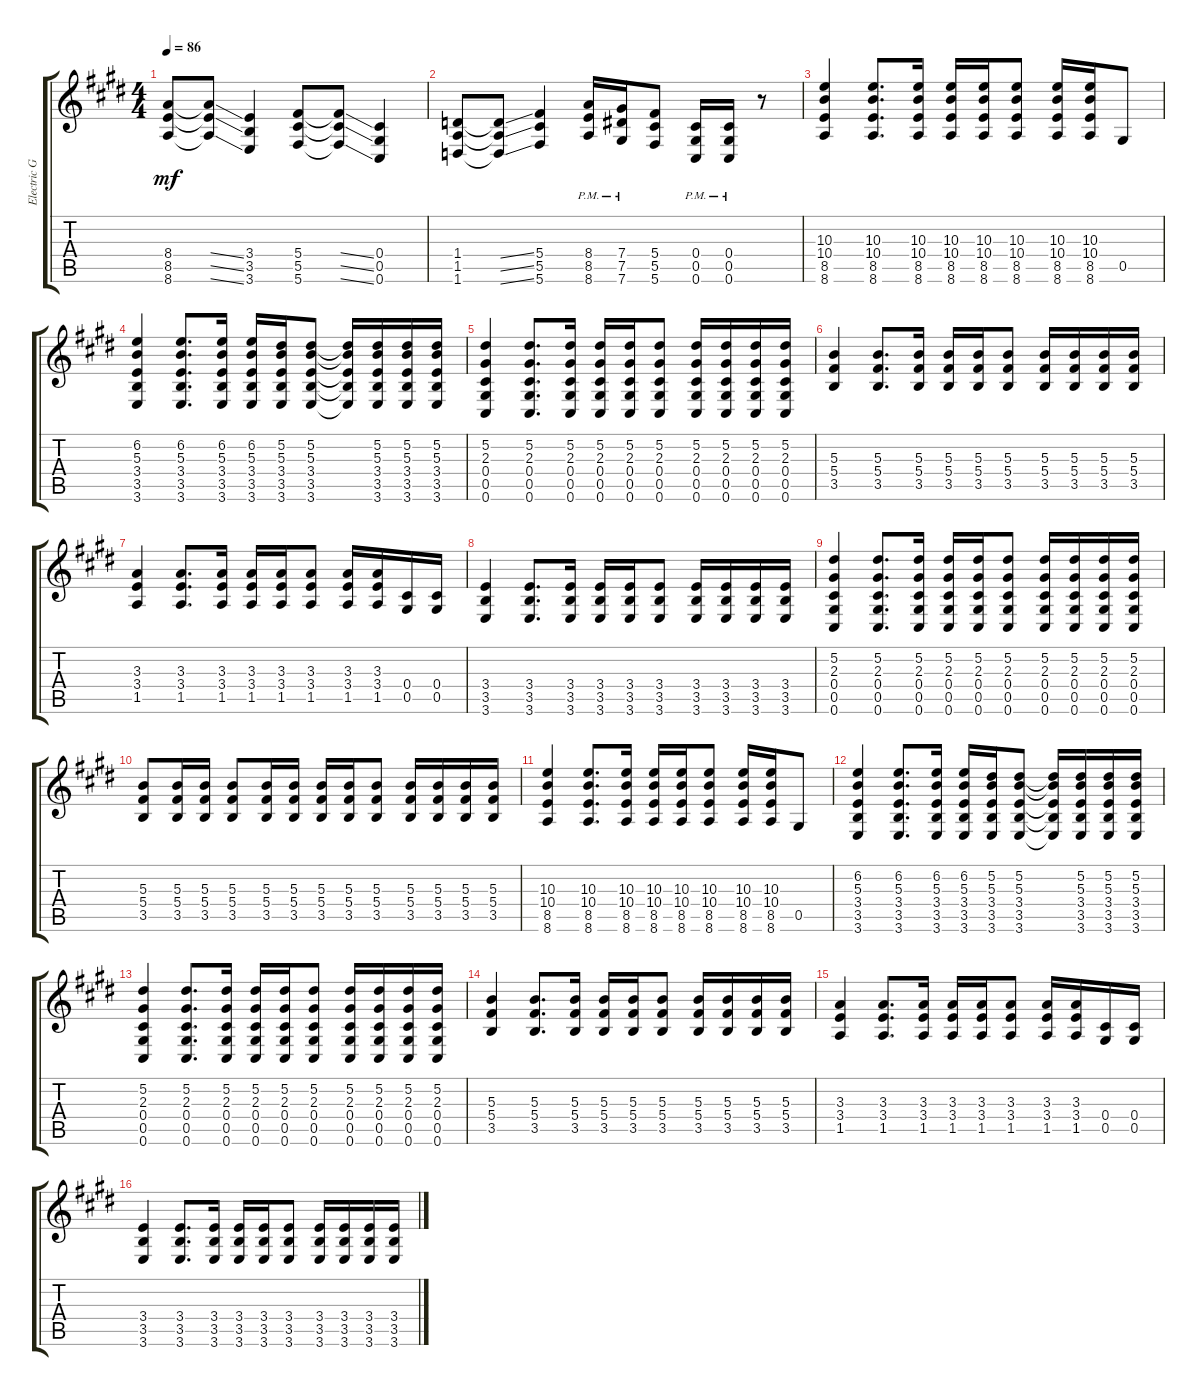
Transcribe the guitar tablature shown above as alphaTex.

\track ("Electric Guitar" "Electric G") {instrument distortionguitar}
\staff {score tabs}
\tuning (Eb4 Bb3 Gb3 Db3 Ab2 Db2) {hide}
\ts (4 4)
\tempo 86
\clef g2
\ks e
(8.4 8.5 8.6).8{dy mf} (8.4{ss t} 8.5{ss t} 8.6{ss t}).8 (3.4 3.5 3.6).4 (5.4 5.5 5.6).8 (5.4{ss t} 5.5{ss t} 5.6{ss t}).8 (0.4 0.5 0.6).4 |
(1.4 1.5 1.6).8 (1.4{ss t} 1.5{ss t} 1.6{ss t}).8 (5.4 5.5 5.6).4 (8.4{pm} 8.5{pm} 8.6{pm}).16 (7.4{pm} 7.5{pm} 7.6{pm}).16 (5.4 5.5 5.6).8 (0.4{pm} 0.5{pm} 0.6{pm}).16 (0.4{pm} 0.5{pm} 0.6{pm}).16 r.8 |
(10.3 10.4 8.5 8.6).4 (10.3 10.4 8.5 8.6).8{d} (10.3 10.4 8.5 8.6).16 (10.3 10.4 8.5 8.6).16 (10.3 10.4 8.5 8.6).16 (10.3 10.4 8.5 8.6).8 (10.3 10.4 8.5 8.6).16 (10.3 10.4 8.5 8.6).16 0.5.8 |
(6.2 5.3 3.4 3.5 3.6).4 (6.2 5.3 3.4 3.5 3.6).8{d} (6.2 5.3 3.4 3.5 3.6).16 (6.2 5.3 3.4 3.5 3.6).16 (5.2 5.3 3.4 3.5 3.6).16 (5.2 5.3 3.4 3.5 3.6).8 (5.2{t} 5.3{t} 3.4{t} 3.5{t} 3.6{t}).16 (5.2 5.3 3.4 3.5 3.6).16 (5.2 5.3 3.4 3.5 3.6).16 (5.2 5.3 3.4 3.5 3.6).16 |
(5.2 2.3 0.4 0.5 0.6).4 (5.2 2.3 0.4 0.5 0.6).8{d} (5.2 2.3 0.4 0.5 0.6).16 (5.2 2.3 0.4 0.5 0.6).16 (5.2 2.3 0.4 0.5 0.6).16 (5.2 2.3 0.4 0.5 0.6).8 (5.2 2.3 0.4 0.5 0.6).16 (5.2 2.3 0.4 0.5 0.6).16 (5.2 2.3 0.4 0.5 0.6).16 (5.2 2.3 0.4 0.5 0.6).16 |
(5.3 5.4 3.5).4 (5.3 5.4 3.5).8{d} (5.3 5.4 3.5).16 (5.3 5.4 3.5).16 (5.3 5.4 3.5).16 (5.3 5.4 3.5).8 (5.3 5.4 3.5).16 (5.3 5.4 3.5).16 (5.3 5.4 3.5).16 (5.3 5.4 3.5).16 |
(3.3 3.4 1.5).4 (3.3 3.4 1.5).8{d} (3.3 3.4 1.5).16 (3.3 3.4 1.5).16 (3.3 3.4 1.5).16 (3.3 3.4 1.5).8 (3.3 3.4 1.5).16 (3.3 3.4 1.5).16 (0.4 0.5).16 (0.4 0.5).16 |
(3.4 3.5 3.6).4 (3.4 3.5 3.6).8{d} (3.4 3.5 3.6).16 (3.4 3.5 3.6).16 (3.4 3.5 3.6).16 (3.4 3.5 3.6).8 (3.4 3.5 3.6).16 (3.4 3.5 3.6).16 (3.4 3.5 3.6).16 (3.4 3.5 3.6).16 |
(5.2 2.3 0.4 0.5 0.6).4 (5.2 2.3 0.4 0.5 0.6).8{d} (5.2 2.3 0.4 0.5 0.6).16 (5.2 2.3 0.4 0.5 0.6).16 (5.2 2.3 0.4 0.5 0.6).16 (5.2 2.3 0.4 0.5 0.6).8 (5.2 2.3 0.4 0.5 0.6).16 (5.2 2.3 0.4 0.5 0.6).16 (5.2 2.3 0.4 0.5 0.6).16 (5.2 2.3 0.4 0.5 0.6).16 |
(5.3 5.4 3.5).8 (5.3 5.4 3.5).16 (5.3 5.4 3.5).16 (5.3 5.4 3.5).8 (5.3 5.4 3.5).16 (5.3 5.4 3.5).16 (5.3 5.4 3.5).16 (5.3 5.4 3.5).16 (5.3 5.4 3.5).8 (5.3 5.4 3.5).16 (5.3 5.4 3.5).16 (5.3 5.4 3.5).16 (5.3 5.4 3.5).16 |
(10.3 10.4 8.5 8.6).4 (10.3 10.4 8.5 8.6).8{d} (10.3 10.4 8.5 8.6).16 (10.3 10.4 8.5 8.6).16 (10.3 10.4 8.5 8.6).16 (10.3 10.4 8.5 8.6).8 (10.3 10.4 8.5 8.6).16 (10.3 10.4 8.5 8.6).16 0.5.8 |
(6.2 5.3 3.4 3.5 3.6).4 (6.2 5.3 3.4 3.5 3.6).8{d} (6.2 5.3 3.4 3.5 3.6).16 (6.2 5.3 3.4 3.5 3.6).16 (5.2 5.3 3.4 3.5 3.6).16 (5.2 5.3 3.4 3.5 3.6).8 (5.2{t} 5.3{t} 3.4{t} 3.5{t} 3.6{t}).16 (5.2 5.3 3.4 3.5 3.6).16 (5.2 5.3 3.4 3.5 3.6).16 (5.2 5.3 3.4 3.5 3.6).16 |
(5.2 2.3 0.4 0.5 0.6).4 (5.2 2.3 0.4 0.5 0.6).8{d} (5.2 2.3 0.4 0.5 0.6).16 (5.2 2.3 0.4 0.5 0.6).16 (5.2 2.3 0.4 0.5 0.6).16 (5.2 2.3 0.4 0.5 0.6).8 (5.2 2.3 0.4 0.5 0.6).16 (5.2 2.3 0.4 0.5 0.6).16 (5.2 2.3 0.4 0.5 0.6).16 (5.2 2.3 0.4 0.5 0.6).16 |
(5.3 5.4 3.5).4 (5.3 5.4 3.5).8{d} (5.3 5.4 3.5).16 (5.3 5.4 3.5).16 (5.3 5.4 3.5).16 (5.3 5.4 3.5).8 (5.3 5.4 3.5).16 (5.3 5.4 3.5).16 (5.3 5.4 3.5).16 (5.3 5.4 3.5).16 |
(3.3 3.4 1.5).4 (3.3 3.4 1.5).8{d} (3.3 3.4 1.5).16 (3.3 3.4 1.5).16 (3.3 3.4 1.5).16 (3.3 3.4 1.5).8 (3.3 3.4 1.5).16 (3.3 3.4 1.5).16 (0.4 0.5).16 (0.4 0.5).16 |
(3.4 3.5 3.6).4 (3.4 3.5 3.6).8{d} (3.4 3.5 3.6).16 (3.4 3.5 3.6).16 (3.4 3.5 3.6).16 (3.4 3.5 3.6).8 (3.4 3.5 3.6).16 (3.4 3.5 3.6).16 (3.4 3.5 3.6).16 (3.4 3.5 3.6).16
